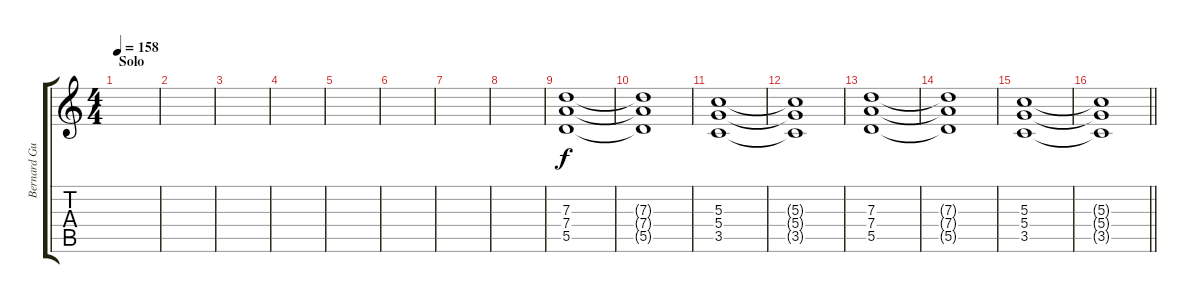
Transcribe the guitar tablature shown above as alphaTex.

\track ("Bernard Guitar 2" "Bernard Gu") {instrument electricguitarclean}
\staff {score tabs}
\tuning (E4 B3 G3 D3 A2 E2) {hide}
\ts (4 4)
\section ("" "Solo")
\tempo 158
\clef g2
\ks c
|
|
|
|
|
|
|
|
(7.3 7.4 5.5).1 |
(7.3{t} 7.4{t} 5.5{t}).1 |
(5.3 5.4 3.5).1 |
(5.3{t} 5.4{t} 3.5{t}).1 |
(7.3 7.4 5.5).1 |
(7.3{t} 7.4{t} 5.5{t}).1 |
(5.3 5.4 3.5).1 |
\barLineRight lightlight
(5.3{t} 5.4{t} 3.5{t}).1
